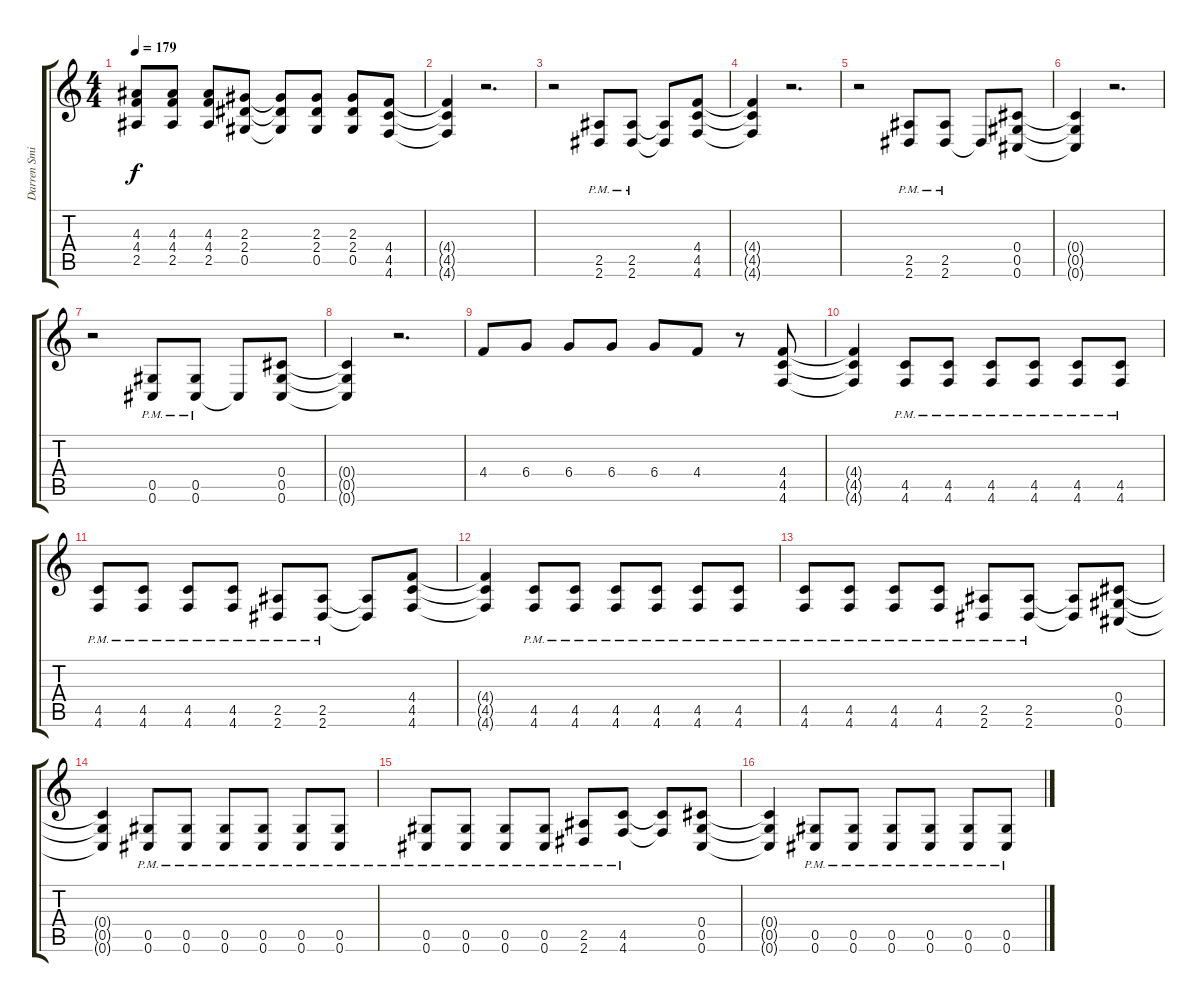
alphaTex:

\track ("Darren Smith" "Darren Smi") {instrument overdrivenguitar}
\staff {score tabs}
\tuning (Eb4 Bb3 Gb3 Db3 Ab2 Db2) {hide}
\ts (4 4)
\tempo 179
\clef g2
\ks c
(4.3{t} 4.4{t} 2.5{t}).8{dy f} (4.3 4.4 2.5).8 (4.3 4.4 2.5).8 (2.3 2.4 0.5).8 (2.3{t} 2.4{t} 0.5{t}).8 (2.3 2.4 0.5).8 (2.3 2.4 0.5).8 (4.4 4.5 4.6).8 |
(4.4{t} 4.5{t} 4.6{t}).4 r.2{d} |
r.2 (2.5{pm} 2.6{pm}).8 (2.5{pm} 2.6{pm}).8 (2.5{t} 2.6{t}).8 (4.4 4.5 4.6).8 |
(4.4{t} 4.5{t} 4.6{t}).4 r.2{d} |
r.2 (2.5{pm} 2.6{pm}).8 (2.5{pm} 2.6{pm}).8 2.6{t}.8 (0.4 0.5 0.6).8 |
(0.4{t} 0.5{t} 0.6{t}).4 r.2{d} |
r.2 (0.5{pm} 0.6{pm}).8 (0.5{pm} 0.6{pm}).8 0.6{t}.8 (0.4 0.5 0.6).8 |
(0.4{t} 0.5{t} 0.6{t}).4 r.2{d} |
4.4.8 6.4.8 6.4.8 6.4.8 6.4.8 4.4.8 r.8 (4.4 4.5 4.6).8 |
(4.4{t} 4.5{t} 4.6{t}).4 (4.5{pm} 4.6{pm}).8 (4.5{pm} 4.6{pm}).8 (4.5{pm} 4.6{pm}).8 (4.5{pm} 4.6{pm}).8 (4.5{pm} 4.6{pm}).8 (4.5{pm} 4.6{pm}).8 |
(4.5{pm} 4.6{pm}).8 (4.5{pm} 4.6{pm}).8 (4.5{pm} 4.6{pm}).8 (4.5{pm} 4.6{pm}).8 (2.5{pm} 2.6{pm}).8 (2.5{pm} 2.6{pm}).8 (2.5{t} 2.6{t}).8 (4.4 4.5 4.6).8 |
(4.4{t} 4.5{t} 4.6{t}).4 (4.5{pm} 4.6{pm}).8 (4.5{pm} 4.6{pm}).8 (4.5{pm} 4.6{pm}).8 (4.5{pm} 4.6{pm}).8 (4.5{pm} 4.6{pm}).8 (4.5{pm} 4.6{pm}).8 |
(4.5{pm} 4.6{pm}).8 (4.5{pm} 4.6{pm}).8 (4.5{pm} 4.6{pm}).8 (4.5{pm} 4.6{pm}).8 (2.5{pm} 2.6{pm}).8 (2.5{pm} 2.6{pm}).8 (2.5{t} 2.6{t}).8 (0.4 0.5 0.6).8 |
(0.4{t} 0.5{t} 0.6{t}).4 (0.5{pm} 0.6{pm}).8 (0.5{pm} 0.6{pm}).8 (0.5{pm} 0.6{pm}).8 (0.5{pm} 0.6{pm}).8 (0.5{pm} 0.6{pm}).8 (0.5{pm} 0.6{pm}).8 |
(0.5{pm} 0.6{pm}).8 (0.5{pm} 0.6{pm}).8 (0.5{pm} 0.6{pm}).8 (0.5{pm} 0.6{pm}).8 (2.5{pm} 2.6{pm}).8 (4.5{pm} 4.6{pm}).8 (4.5{t} 4.6{t}).8 (0.4 0.5 0.6).8 |
(0.4{t} 0.5{t} 0.6{t}).4 (0.5{pm} 0.6{pm}).8 (0.5{pm} 0.6{pm}).8 (0.5{pm} 0.6{pm}).8 (0.5{pm} 0.6{pm}).8 (0.5{pm} 0.6{pm}).8 (0.5{pm} 0.6{pm}).8
